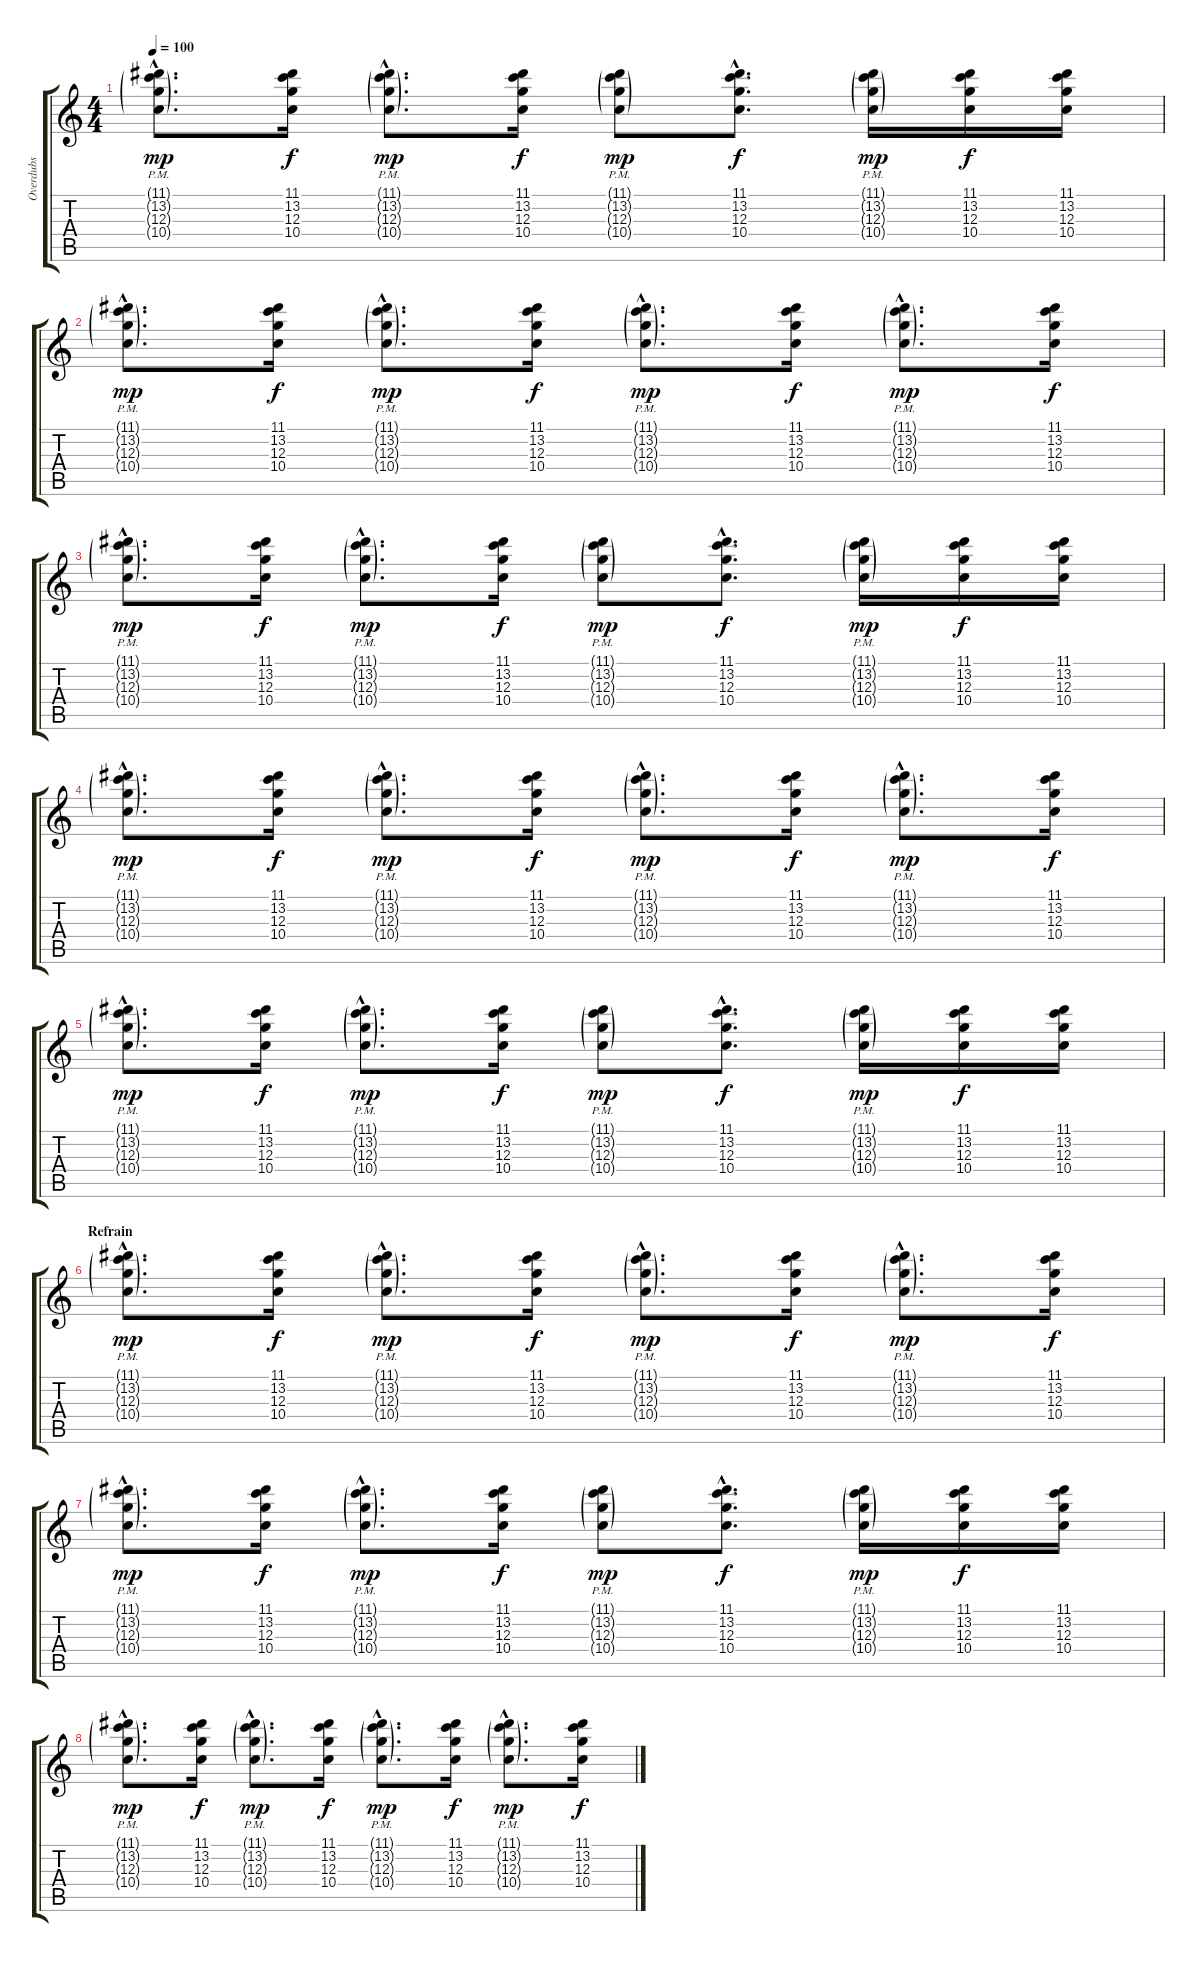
\track ("Overdubs" "Overdubs") {instrument acousticguitarsteel}
\staff {score tabs}
\tuning (E4 B3 G3 D3 A2 E2) {hide}
\ts (4 4)
\tempo 100
\clef g2
\ks c
(11.1{g hac pm} 13.2{g hac pm} 12.3{g hac pm} 10.4{g hac pm}).8{d dy mp} (11.1 13.2 12.3 10.4).16{dy f} (11.1{g hac pm} 13.2{g hac pm} 12.3{g hac pm} 10.4{g hac pm}).8{d dy mp} (11.1 13.2 12.3 10.4).16{dy f} (11.1{g pm} 13.2{g pm} 12.3{g pm} 10.4{g pm}).8{dy mp} (11.1{hac} 13.2{hac} 12.3{hac} 10.4{hac}).8{d dy f} (11.1{g pm} 13.2{g pm} 12.3{g pm} 10.4{g pm}).16{dy mp} (11.1 13.2 12.3 10.4).16{dy f} (11.1 13.2 12.3 10.4).16 |
(11.1{g hac pm} 13.2{g hac pm} 12.3{g hac pm} 10.4{g hac pm}).8{d dy mp} (11.1 13.2 12.3 10.4).16{dy f} (11.1{g hac pm} 13.2{g hac pm} 12.3{g hac pm} 10.4{g hac pm}).8{d dy mp} (11.1 13.2 12.3 10.4).16{dy f} (11.1{g hac pm} 13.2{g hac pm} 12.3{g hac pm} 10.4{g hac pm}).8{d dy mp} (11.1 13.2 12.3 10.4).16{dy f} (11.1{g hac pm} 13.2{g hac pm} 12.3{g hac pm} 10.4{g hac pm}).8{d dy mp} (11.1 13.2 12.3 10.4).16{dy f} |
(11.1{g hac pm} 13.2{g hac pm} 12.3{g hac pm} 10.4{g hac pm}).8{d dy mp} (11.1 13.2 12.3 10.4).16{dy f} (11.1{g hac pm} 13.2{g hac pm} 12.3{g hac pm} 10.4{g hac pm}).8{d dy mp} (11.1 13.2 12.3 10.4).16{dy f} (11.1{g pm} 13.2{g pm} 12.3{g pm} 10.4{g pm}).8{dy mp} (11.1{hac} 13.2{hac} 12.3{hac} 10.4{hac}).8{d dy f} (11.1{g pm} 13.2{g pm} 12.3{g pm} 10.4{g pm}).16{dy mp} (11.1 13.2 12.3 10.4).16{dy f} (11.1 13.2 12.3 10.4).16 |
(11.1{g hac pm} 13.2{g hac pm} 12.3{g hac pm} 10.4{g hac pm}).8{d dy mp} (11.1 13.2 12.3 10.4).16{dy f} (11.1{g hac pm} 13.2{g hac pm} 12.3{g hac pm} 10.4{g hac pm}).8{d dy mp} (11.1 13.2 12.3 10.4).16{dy f} (11.1{g hac pm} 13.2{g hac pm} 12.3{g hac pm} 10.4{g hac pm}).8{d dy mp} (11.1 13.2 12.3 10.4).16{dy f} (11.1{g hac pm} 13.2{g hac pm} 12.3{g hac pm} 10.4{g hac pm}).8{d dy mp} (11.1 13.2 12.3 10.4).16{dy f} |
(11.1{g hac pm} 13.2{g hac pm} 12.3{g hac pm} 10.4{g hac pm}).8{d dy mp} (11.1 13.2 12.3 10.4).16{dy f} (11.1{g hac pm} 13.2{g hac pm} 12.3{g hac pm} 10.4{g hac pm}).8{d dy mp} (11.1 13.2 12.3 10.4).16{dy f} (11.1{g pm} 13.2{g pm} 12.3{g pm} 10.4{g pm}).8{dy mp} (11.1{hac} 13.2{hac} 12.3{hac} 10.4{hac}).8{d dy f} (11.1{g pm} 13.2{g pm} 12.3{g pm} 10.4{g pm}).16{dy mp} (11.1 13.2 12.3 10.4).16{dy f} (11.1 13.2 12.3 10.4).16 |
\section ("" "Refrain")
(11.1{g hac pm} 13.2{g hac pm} 12.3{g hac pm} 10.4{g hac pm}).8{d dy mp} (11.1 13.2 12.3 10.4).16{dy f} (11.1{g hac pm} 13.2{g hac pm} 12.3{g hac pm} 10.4{g hac pm}).8{d dy mp} (11.1 13.2 12.3 10.4).16{dy f} (11.1{g hac pm} 13.2{g hac pm} 12.3{g hac pm} 10.4{g hac pm}).8{d dy mp} (11.1 13.2 12.3 10.4).16{dy f} (11.1{g hac pm} 13.2{g hac pm} 12.3{g hac pm} 10.4{g hac pm}).8{d dy mp} (11.1 13.2 12.3 10.4).16{dy f} |
(11.1{g hac pm} 13.2{g hac pm} 12.3{g hac pm} 10.4{g hac pm}).8{d dy mp} (11.1 13.2 12.3 10.4).16{dy f} (11.1{g hac pm} 13.2{g hac pm} 12.3{g hac pm} 10.4{g hac pm}).8{d dy mp} (11.1 13.2 12.3 10.4).16{dy f} (11.1{g pm} 13.2{g pm} 12.3{g pm} 10.4{g pm}).8{dy mp} (11.1{hac} 13.2{hac} 12.3{hac} 10.4{hac}).8{d dy f} (11.1{g pm} 13.2{g pm} 12.3{g pm} 10.4{g pm}).16{dy mp} (11.1 13.2 12.3 10.4).16{dy f} (11.1 13.2 12.3 10.4).16 |
(11.1{g hac pm} 13.2{g hac pm} 12.3{g hac pm} 10.4{g hac pm}).8{d dy mp} (11.1 13.2 12.3 10.4).16{dy f} (11.1{g hac pm} 13.2{g hac pm} 12.3{g hac pm} 10.4{g hac pm}).8{d dy mp} (11.1 13.2 12.3 10.4).16{dy f} (11.1{g hac pm} 13.2{g hac pm} 12.3{g hac pm} 10.4{g hac pm}).8{d dy mp} (11.1 13.2 12.3 10.4).16{dy f} (11.1{g hac pm} 13.2{g hac pm} 12.3{g hac pm} 10.4{g hac pm}).8{d dy mp} (11.1 13.2 12.3 10.4).16{dy f}
